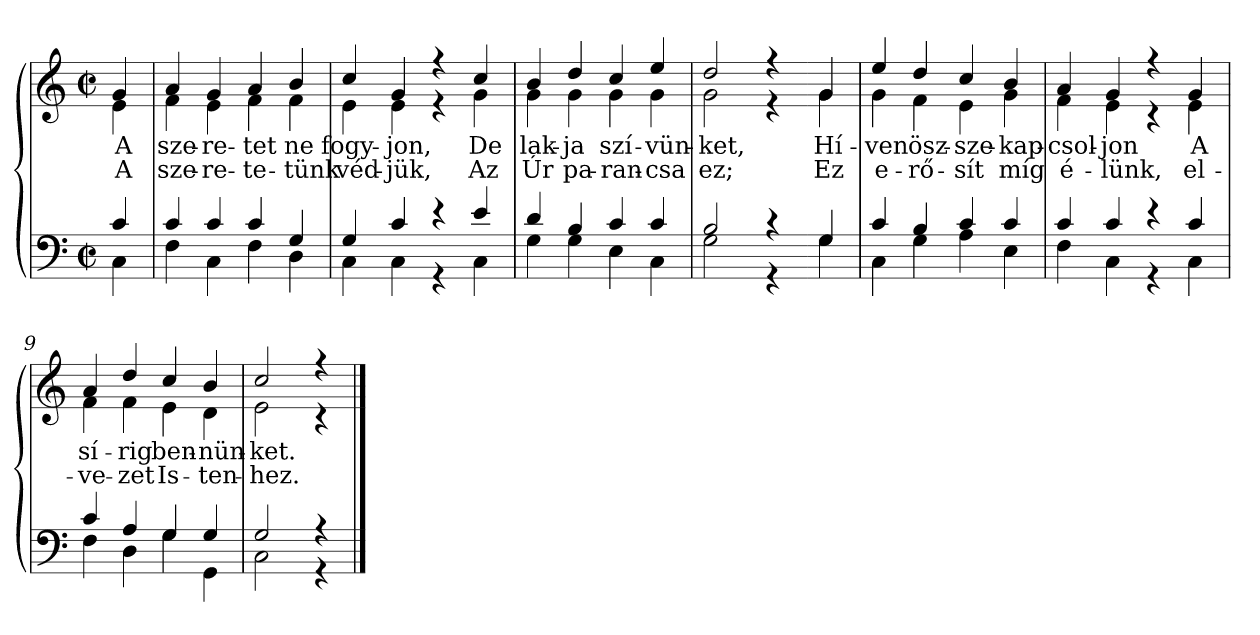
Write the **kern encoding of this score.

**kern	**kern	**text	**text
*part2	*part1	*part1	*part1
*staff2	*staff1	*staff1	*staff1
*clefF4	*clefG2	*	*
*k[]	*k[]	*	*
*C:	*C:	*	*
*M2/2	*M2/2	*	*
*met(c|)	*met(c|)	*	*
=1	=1	=1	=1
*^	*	*	*
!	!	!LO:TX:a:t== 52	!	!
!	!	!	!LO:LY:b	!LO:LY:b
*	*	*^	*	*
4c/	4C\	4g/	4e\	A	A
=2	=2	=2	=2	=2	=2
!	!	!	!	!LO:LY:b	!LO:LY:b
4c/	4F\	4a/	4f\	sze-	sze-
!	!	!	!	!LO:LY:b	!LO:LY:b
4c/	4C\	4g/	4e\	-re-	-re-
!	!	!	!	!LO:LY:b	!LO:LY:b
4c/	4F\	4a/	4f\	-tet	-te-
!	!	!	!	!LO:LY:b	!LO:LY:b
4G/	4D\	4b/	4f\	ne	-tünk
=3	=3	=3	=3	=3	=3
!	!	!	!	!LO:LY:b	!LO:LY:b
4G/	4C\	4cc/	4e\	fogy-	véd-
!	!	!	!	!LO:LY:b	!LO:LY:b
4c/	4C\	4g/	4e\	-jon,	-jük,
4r	4r	4r	4r	.	.
!	!	!	!	!LO:LY:b	!LO:LY:b
4e/	4C\	4cc/	4g\	De	Az
=4	=4	=4	=4	=4	=4
!	!	!	!	!LO:LY:b	!LO:LY:b
4d/	4G\	4b/	4g\	lak-	Úr
!	!	!	!	!LO:LY:b	!LO:LY:b
4B/	4G\	4dd/	4g\	-ja	pa-
!	!	!	!	!LO:LY:b	!LO:LY:b
4c/	4E\	4cc/	4g\	szí-	-ran-
!	!	!	!	!LO:LY:b	!LO:LY:b
4c/	4C\	4ee/	4g\	-vün-	-csa
=5	=5	=5	=5	=5	=5
!	!	!	!	!LO:LY:b	!LO:LY:b
2B/	2G\	2dd/	2g\	-ket,	ez;
4r	4r	4r	4r	.	.
!!LO:LB:g=z	!!
=6-	=6-	=6-	=6-	=6-	=6-
!	!	!	!	!LO:LY:b	!LO:LY:b
4G/	4G\	4g/	4g\	Hí-	Ez
=7	=7	=7	=7	=7	=7
!	!	!	!	!LO:LY:b	!LO:LY:b
4c/	4C\	4ee/	4g\	-ven	e-
!	!	!	!	!LO:LY:b	!LO:LY:b
4B/	4G\	4dd/	4f\	ösz-	-rő-
!	!	!	!	!LO:LY:b	!LO:LY:b
4c/	4A\	4cc/	4e\	-sze-	-sít
!	!	!	!	!LO:LY:b	!LO:LY:b
4c/	4E\	4b/	4g\	-kap-	míg
=8	=8	=8	=8	=8	=8
!	!	!	!	!LO:LY:b	!LO:LY:b
4c/	4F\	4a/	4f\	-csol-	é-
!	!	!	!	!LO:LY:b	!LO:LY:b
4c/	4C\	4g/	4e\	-jon	-lünk,
4r	4r	4r	4r	.	.
!	!	!	!	!LO:LY:b	!LO:LY:b
4c/	4C\	4g/	4e\	A	el-
=9	=9	=9	=9	=9	=9
!	!	!	!	!LO:LY:b	!LO:LY:b
4c/	4F\	4a/	4f\	sí-	-ve-
!	!	!	!	!LO:LY:b	!LO:LY:b
4A/	4D\	4dd/	4f\	-rig	-zet
!	!	!	!	!LO:LY:b	!LO:LY:b
4G/	4G\	4cc/	4e\	ben-	Is-
!	!	!	!	!LO:LY:b	!LO:LY:b
4G/	4GG\	4b/	4d\	-nün-	-ten-
=10	=10	=10	=10	=10	=10
!	!	!	!	!LO:LY:b	!LO:LY:b
2G/	2C\	2cc/	2e\	-ket.	-hez.
4r	4r	4r	4r	.	.
*v	*v	*	*	*	*
*	*v	*v	*	*
==	==	==	==
*-	*-	*-	*-
